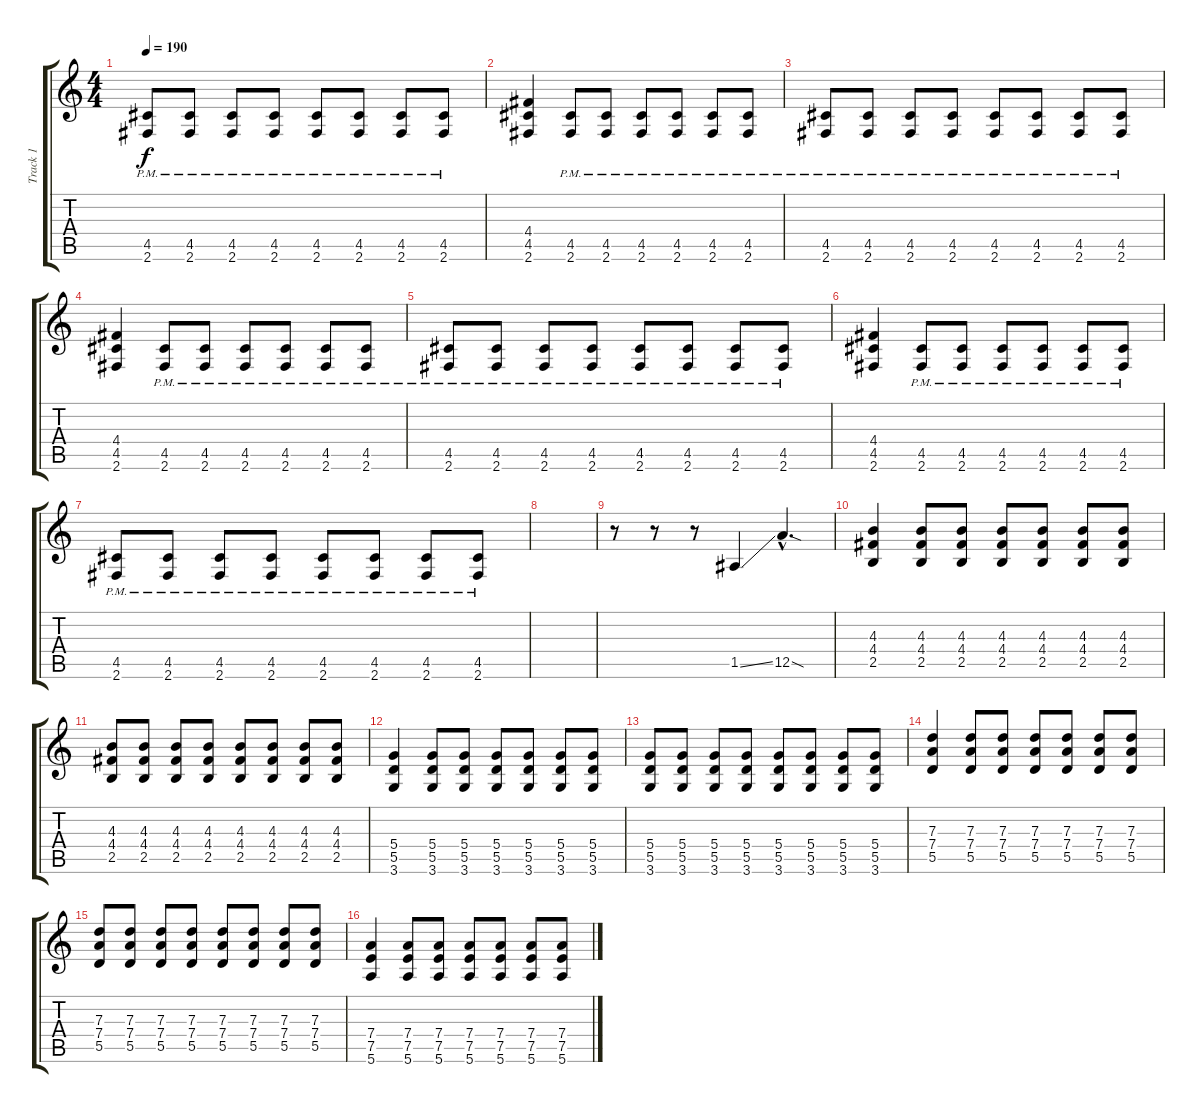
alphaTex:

\track ("Track 1" "Track 1") {instrument overdrivenguitar}
\staff {score tabs}
\tuning (E4 B3 G3 D3 A2 E2) {hide}
\ts (4 4)
\tempo 190
\clef g2
\ks c
(4.5{pm} 2.6).8{dy f} (4.5{pm} 2.6).8 (4.5{pm} 2.6).8 (4.5{pm} 2.6).8 (4.5{pm} 2.6).8 (4.5{pm} 2.6).8 (4.5{pm} 2.6).8 (4.5{pm} 2.6).8 |
(4.4 4.5 2.6).4 (4.5{pm} 2.6).8 (4.5{pm} 2.6).8 (4.5{pm} 2.6).8 (4.5{pm} 2.6).8 (4.5{pm} 2.6).8 (4.5{pm} 2.6).8 |
(4.5{pm} 2.6).8 (4.5{pm} 2.6).8 (4.5{pm} 2.6).8 (4.5{pm} 2.6).8 (4.5{pm} 2.6).8 (4.5{pm} 2.6).8 (4.5{pm} 2.6).8 (4.5{pm} 2.6).8 |
(4.4 4.5 2.6).4 (4.5{pm} 2.6).8 (4.5{pm} 2.6).8 (4.5{pm} 2.6).8 (4.5{pm} 2.6).8 (4.5{pm} 2.6).8 (4.5{pm} 2.6).8 |
(4.5{pm} 2.6).8 (4.5{pm} 2.6).8 (4.5{pm} 2.6).8 (4.5{pm} 2.6).8 (4.5{pm} 2.6).8 (4.5{pm} 2.6).8 (4.5{pm} 2.6).8 (4.5{pm} 2.6).8 |
(4.4 4.5 2.6).4 (4.5{pm} 2.6).8 (4.5{pm} 2.6).8 (4.5{pm} 2.6).8 (4.5{pm} 2.6).8 (4.5{pm} 2.6).8 (4.5{pm} 2.6).8 |
(4.5{pm} 2.6).8 (4.5{pm} 2.6).8 (4.5{pm} 2.6).8 (4.5{pm} 2.6).8 (4.5{pm} 2.6).8 (4.5{pm} 2.6).8 (4.5{pm} 2.6).8 (4.5{pm} 2.6).8 |
|
r.8 r.8 r.8 1.5{ss}.4 12.5{sod hac}.4{d} |
(4.3 4.4 2.5).4 (4.3 4.4 2.5).8 (4.3 4.4 2.5).8 (4.3 4.4 2.5).8 (4.3 4.4 2.5).8 (4.3 4.4 2.5).8 (4.3 4.4 2.5).8 |
(4.3 4.4 2.5).8 (4.3 4.4 2.5).8 (4.3 4.4 2.5).8 (4.3 4.4 2.5).8 (4.3 4.4 2.5).8 (4.3 4.4 2.5).8 (4.3 4.4 2.5).8 (4.3 4.4 2.5).8 |
(5.4 5.5 3.6).4 (5.4 5.5 3.6).8 (5.4 5.5 3.6).8 (5.4 5.5 3.6).8 (5.4 5.5 3.6).8 (5.4 5.5 3.6).8 (5.4 5.5 3.6).8 |
(5.4 5.5 3.6).8 (5.4 5.5 3.6).8 (5.4 5.5 3.6).8 (5.4 5.5 3.6).8 (5.4 5.5 3.6).8 (5.4 5.5 3.6).8 (5.4 5.5 3.6).8 (5.4 5.5 3.6).8 |
(7.3 7.4 5.5).4 (7.3 7.4 5.5).8 (7.3 7.4 5.5).8 (7.3 7.4 5.5).8 (7.3 7.4 5.5).8 (7.3 7.4 5.5).8 (7.3 7.4 5.5).8 |
(7.3 7.4 5.5).8 (7.3 7.4 5.5).8 (7.3 7.4 5.5).8 (7.3 7.4 5.5).8 (7.3 7.4 5.5).8 (7.3 7.4 5.5).8 (7.3 7.4 5.5).8 (7.3 7.4 5.5).8 |
(7.4 7.5 5.6).4 (7.4 7.5 5.6).8 (7.4 7.5 5.6).8 (7.4 7.5 5.6).8 (7.4 7.5 5.6).8 (7.4 7.5 5.6).8 (7.4 7.5 5.6).8
